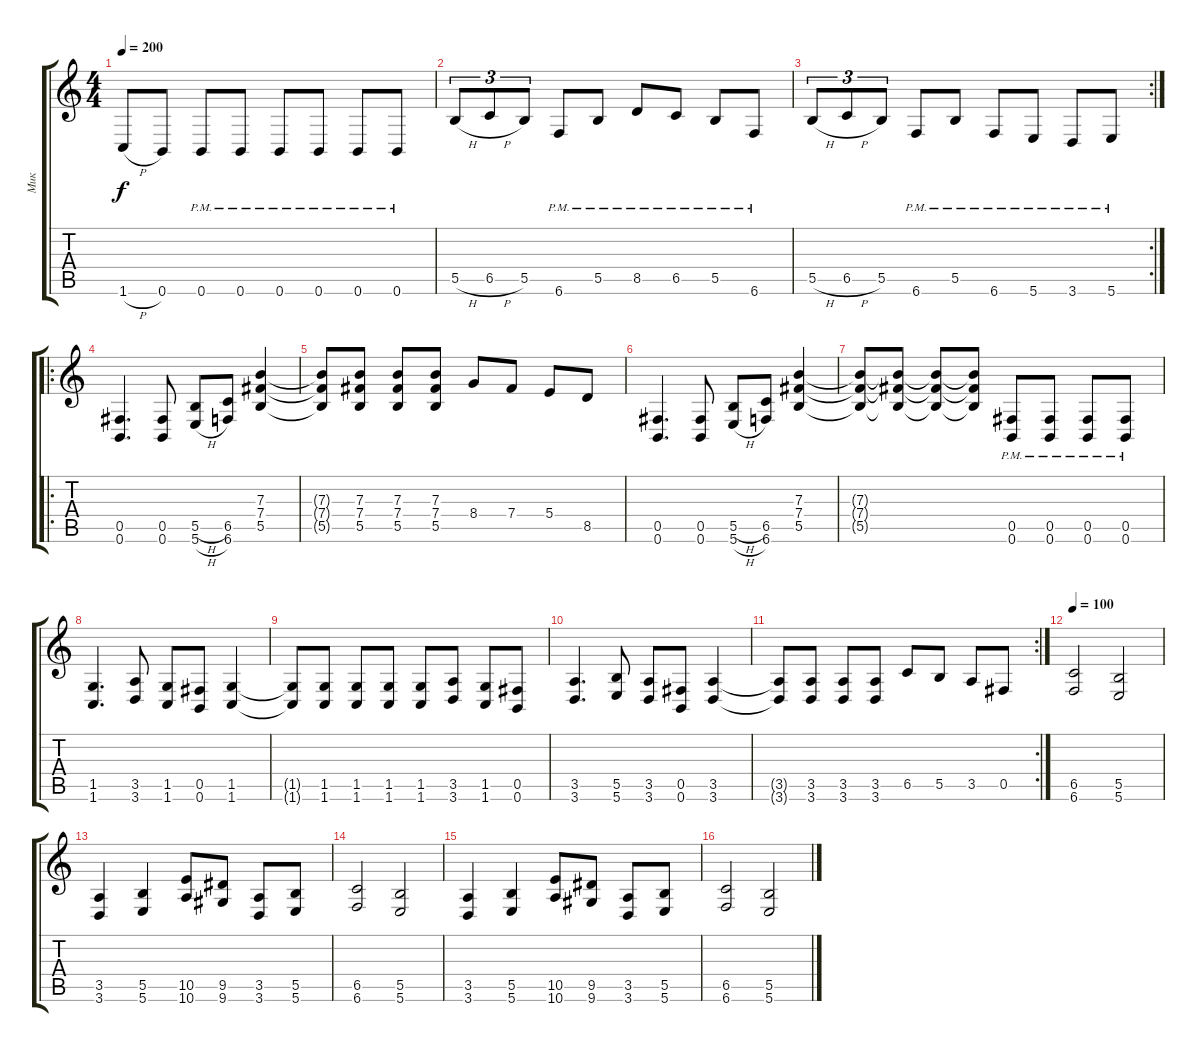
\track ("Мик" "Мик") {instrument distortionguitar}
\staff {score tabs}
\tuning (Db4 Ab3 E3 B2 Gb2 B1) {hide}
\ts (4 4)
\tempo 200
\clef g2
\ks c
1.6{h}.8{dy f} 0.6.8 0.6{pm}.8 0.6{pm}.8 0.6{pm}.8 0.6{pm}.8 0.6{pm}.8 0.6{pm}.8 |
5.5{h}.8{tu (3 2)} 6.5{h}.8{tu (3 2)} 5.5.8{tu (3 2)} 6.6{pm}.8 5.5{pm}.8 8.5{pm}.8 6.5{pm}.8 5.5{pm}.8 6.6{pm}.8 |
\rc 2
5.5{h}.8{tu (3 2)} 6.5{h}.8{tu (3 2)} 5.5.8{tu (3 2)} 6.6{pm}.8 5.5{pm}.8 6.6{pm}.8 5.6{pm}.8 3.6{pm}.8 5.6{pm}.8 |
\ro
(0.5 0.6).4{d} (0.5 0.6).8 (5.5{h} 5.6{h}).8 (6.5 6.6).8 (7.3 7.4 5.5).4 |
(7.3{t} 7.4{t} 5.5{t}).8 (7.3 7.4 5.5).8 (7.3 7.4 5.5).8 (7.3 7.4 5.5).8 8.4.8 7.4.8 5.4.8 8.5.8 |
(0.5 0.6).4{d} (0.5 0.6).8 (5.5{h} 5.6{h}).8 (6.5 6.6).8 (7.3 7.4 5.5).4 |
(7.3{t} 7.4{t} 5.5{t}).8 (7.3{t} 7.4{t} 5.5{t}).8 (7.3{t} 7.4{t} 5.5{t}).8 (7.3{t} 7.4{t} 5.5{t}).8 (0.5{pm} 0.6{pm}).8 (0.5{pm} 0.6{pm}).8 (0.5{pm} 0.6{pm}).8 (0.5{pm} 0.6{pm}).8 |
(1.5 1.6).4{d} (3.5 3.6).8 (1.5 1.6).8 (0.5 0.6).8 (1.5 1.6).4 |
(1.5{t} 1.6{t}).8 (1.5 1.6).8 (1.5 1.6).8 (1.5 1.6).8 (1.5 1.6).8 (3.5 3.6).8 (1.5 1.6).8 (0.5 0.6).8 |
(3.5 3.6).4{d} (5.5 5.6).8 (3.5 3.6).8 (0.5 0.6).8 (3.5 3.6).4 |
\rc 2
(3.5{t} 3.6{t}).8 (3.5 3.6).8 (3.5 3.6).8 (3.5 3.6).8 6.5.8 5.5.8 3.5.8 0.5.8 |
\tempo 100
(6.5 6.6).2 (5.5 5.6).2 |
(3.5 3.6).4 (5.5 5.6).4 (10.5 10.6).8 (9.5 9.6).8 (3.5 3.6).8 (5.5 5.6).8 |
(6.5 6.6).2 (5.5 5.6).2 |
(3.5 3.6).4 (5.5 5.6).4 (10.5 10.6).8 (9.5 9.6).8 (3.5 3.6).8 (5.5 5.6).8 |
(6.5 6.6).2 (5.5 5.6).2
